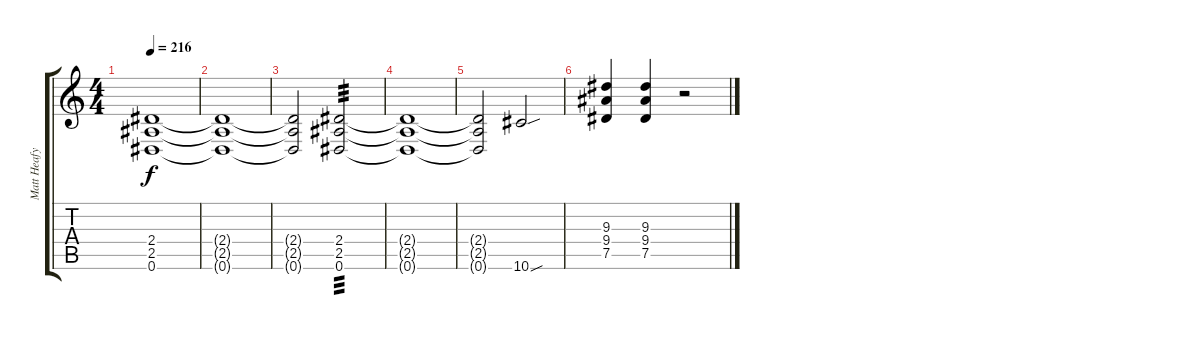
\track ("Matt Heafy (Rhythm Guitar)" "Matt Heafy") {instrument overdrivenguitar}
\staff {score tabs}
\tuning (Eb4 Bb3 Gb3 Db3 Ab2 Eb2) {hide}
\ts (4 4)
\tempo 216
\clef g2
\ks c
(2.4{t} 2.5{t} 0.6{t}).1{dy f} |
(2.4{t} 2.5{t} 0.6{t}).1 |
(2.4{t} 2.5{t} 0.6{t}).2 (2.4 2.5 0.6).2{tp 3} |
(2.4{t} 2.5{t} 0.6{t}).1 |
(2.4{t} 2.5{t} 0.6{t}).2 10.6{sou}.2 |
(9.3 9.4 7.5).4 (9.3 9.4 7.5).4 r.2
